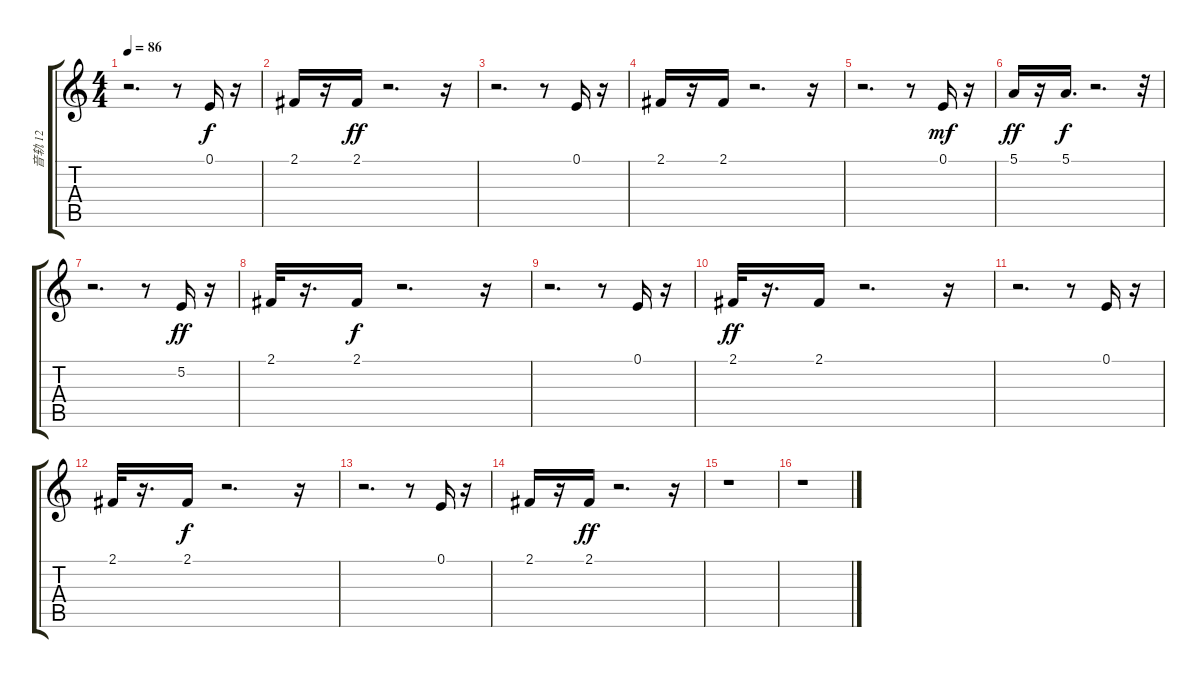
\track ("音轨 12" "音轨 12") {instrument pizzicatostrings}
\staff {score tabs}
\tuning (E4 B3 G3 D3 A2 E2) {hide}
\ts (4 4)
\tempo 86
\clef g2
\ks c
r.2{d dy f} r.8 0.1.16 r.16 |
2.1.16 r.16 2.1.16{dy ff} r.2{d} r.16 |
r.2{d} r.8 0.1.16 r.16 |
2.1.16 r.16 2.1.16 r.2{d} r.16 |
r.2{d} r.8 0.1.16{dy mf} r.16 |
5.1.16{dy ff} r.16 5.1.16{d dy f} r.2{d} r.32 |
r.2{d} r.8 5.2.16{dy ff} r.16 |
2.1.32 r.16{d} 2.1.16{dy f} r.2{d} r.16 |
r.2{d} r.8 0.1.16 r.16 |
2.1.32{dy ff} r.16{d} 2.1.16 r.2{d} r.16 |
r.2{d} r.8 0.1.16 r.16 |
2.1.32 r.16{d} 2.1.16{dy f} r.2{d} r.16 |
r.2{d} r.8 0.1.16 r.16 |
2.1.16 r.16 2.1.16{dy ff} r.2{d} r.16 |
r.1 |
r.1
